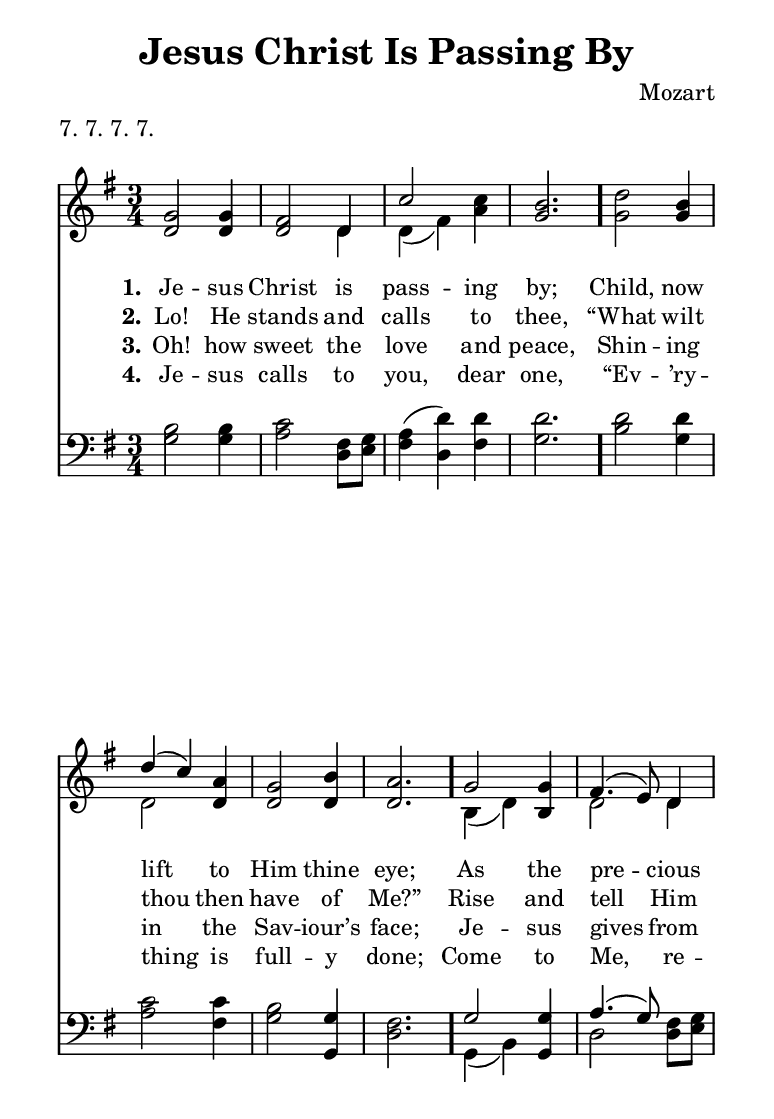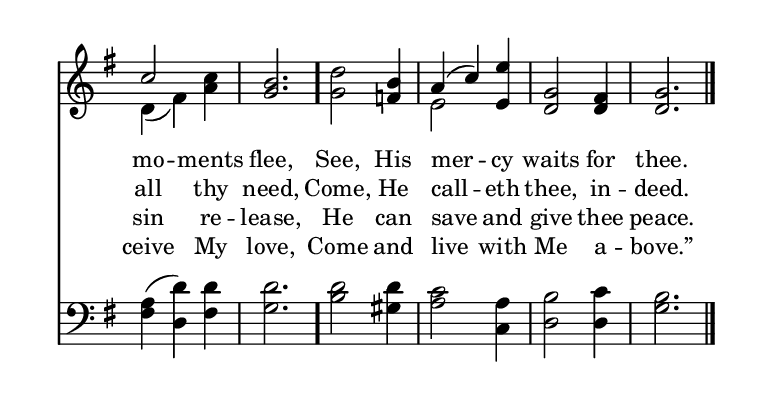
\include "common/global.ily"
\paper {
  \include "common/paper.ily"
  ragged-last-bottom = ##t
  system-system-spacing.padding = 9
}

\header{
  %children
  hymnnumber = "303"
  title = "Jesus Christ Is Passing By"
  tunename = "Mozart"
  meter = "7. 7. 7. 7."
  poet = ""
  composer = "Mozart"
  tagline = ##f
}

global = {
  \include "common/overrides.ily"
  \override Staff.TimeSignature.style = #'numbered
  \time 3/4
  \override Score.MetronomeMark.transparent = ##t % hide all fermata changes too
  \tempo 4=120
  \key g \major
  \autoBeamOff
}

notesSoprano = {
\global
\relative c'' {

  g2 g4 | fis2 d4 | c'2 c4 | b2. |
  d2 b4 | d( c) a | g2 b4 | a2. |
  g2 g4 | fis4.( e8) d4 | c'2 c4 | b2. |
  d2 b4 | a( c) e | g,2 fis4 | g2. |

  \bar "|."

}
}

notesAlto = {
\global
\relative e' {

  d2 d4 | d2 d4 | d( fis) a | g2. |
  g2 g4 | d2 d4 | d2 d4 | d2. |
  b4( d) b | d2 d4 | d( fis) a | g2. |
  g2 f4 | e2 e4 | d2 d4 | d2. |

}
}

notesTenor = {
\global
\relative a {

  b2 b4 | c2 fis,8[ g] | a4( d) d | d2. |
  d2 d4 | c2 c4 | b2 g4 | fis2. |
  g2 g4 | a4.( g8) fis8[ g] | a4( d) d | d2. |
  d2 d4 | c2 a4 | b2 c4 | b2. |

}
}

notesBass = {
\global
\relative f {

  g2 g4 | a2 d,8[ e] | fis4( d) fis | g2. |
  b2 g4 | a2 fis4 | g2 g,4 | d'2. |
  g,4( b) g | d'2 d8[ e] | fis4( d) fis4 | g2. |
  b2 gis4 | a2 c,4 | d2 d4 | g2. |

}
}

wordsA = \lyricmode {
\set stanza = "1."

Je -- sus Christ is pass -- ing by; \bar "."
Child, now lift to Him thine eye; \bar "."
As the pre -- cious mo -- ments flee, \bar "."
See, His mer -- cy waits for thee. \bar "."

}

wordsB = \lyricmode {
\set stanza = "2."

Lo! He stands and calls to thee,
“What wilt thou then have of Me?”
Rise and tell Him all thy need,
Come, He call -- eth thee, in -- deed.

}

wordsC = \lyricmode {
\set stanza = "3."

Oh! how sweet the love and peace,
Shin -- ing in the Sav -- iour’s face;
Je -- sus gives from sin re -- lease,
He can save and give thee peace.

}

wordsD = \lyricmode {
\set stanza = "4."

Je -- sus calls to you, dear one,
“Ev -- ’ry -- thing is full -- y done;
Come to Me, re -- ceive My love,
Come and live with Me a -- bove.”

}

\score {
  \context ChoirStaff <<
    \context Staff = upper <<
      \set Staff.autoBeaming = ##f
      \set ChoirStaff.systemStartDelimiter = #'SystemStartBar
      \set ChoirStaff.printPartCombineTexts = ##f
      \partcombine #'(2 . 9) \notesSoprano \notesAlto
      \context NullVoice = sopranos { \voiceOne << \notesSoprano >> }
      \context NullVoice = altos { \voiceTwo << \notesAlto >> }
      \context Lyrics = one   \lyricsto sopranos \wordsA
      \context Lyrics = two   \lyricsto sopranos \wordsB
      \context Lyrics = three \lyricsto sopranos \wordsC
      \context Lyrics = four  \lyricsto sopranos \wordsD
    >>
    \context Staff = men <<
      \set Staff.autoBeaming = ##f
      \clef bass
      \set ChoirStaff.printPartCombineTexts = ##f
      \partcombine #'(2 . 9) \notesTenor \notesBass
      \context NullVoice = tenors { \voiceOne << \notesTenor >> }
      \context NullVoice = basses { \voiceTwo << \notesBass >> }
    >>
  >>
  \layout {
    \include "common/layout.ily"
  }
  \midi{
    \include "common/midi.ily"
  }
}

\version "2.19.49"  % necessary for upgrading to future LilyPond versions.

% vi:set et ts=2 sw=2 ai nocindent syntax=lilypond:
